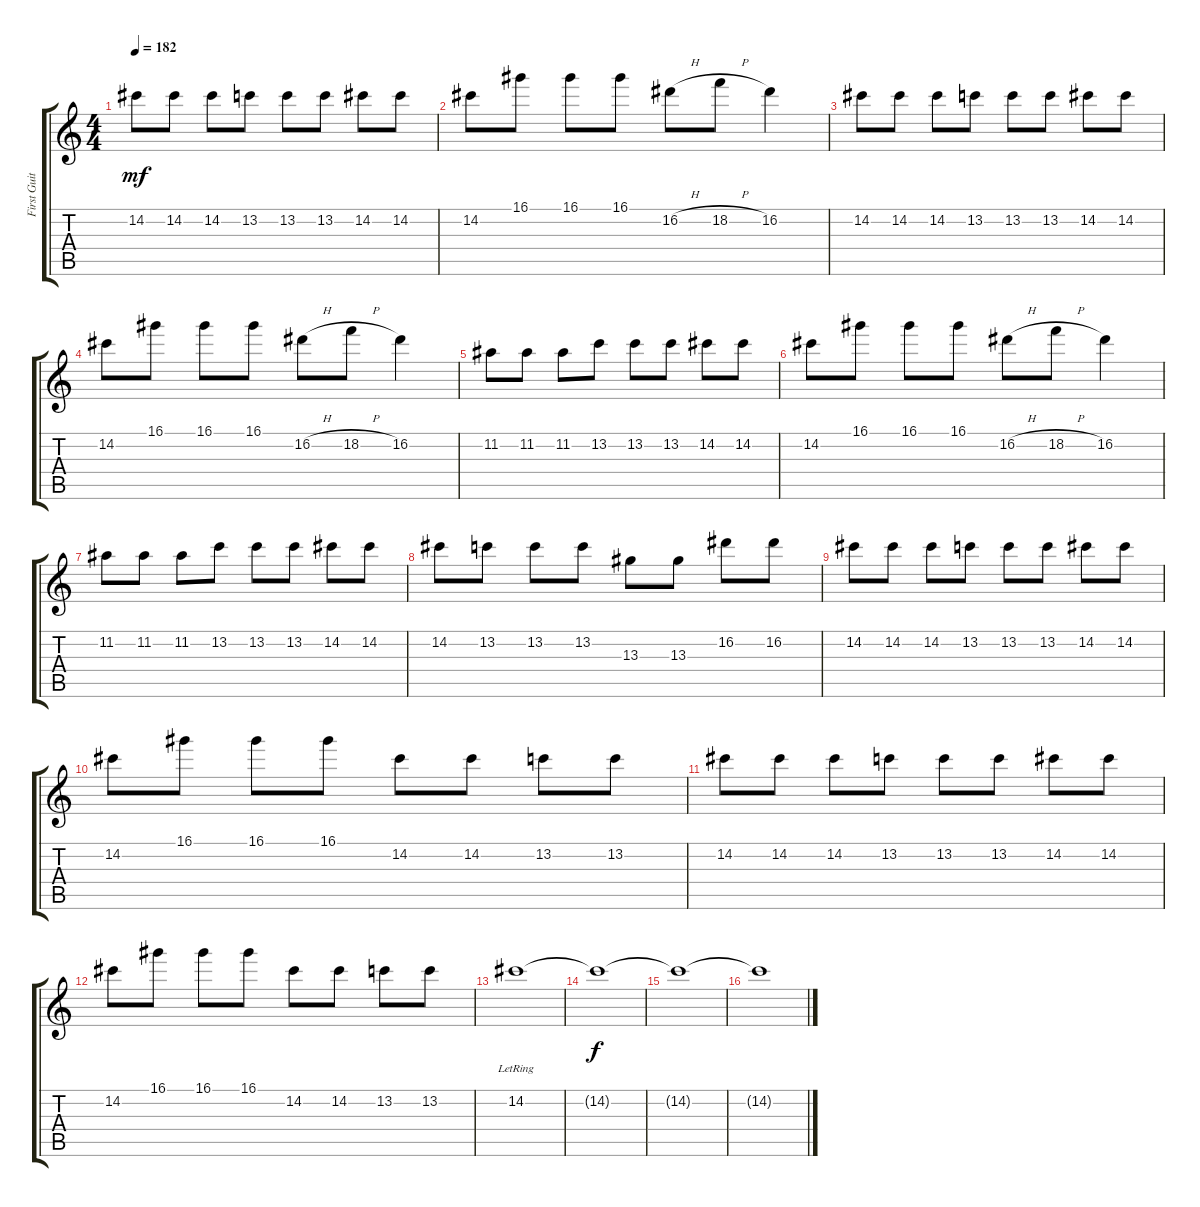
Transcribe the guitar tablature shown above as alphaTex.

\track ("First Guitar" "First Guit") {instrument overdrivenguitar}
\staff {score tabs}
\tuning (E4 B3 G3 D3 A2 E2) {hide}
\ts (4 4)
\tempo 182
\clef g2
\ks c
14.2.8{dy mf} 14.2.8 14.2.8 13.2.8 13.2.8 13.2.8 14.2.8 14.2.8 |
14.2.8 16.1.8 16.1.8 16.1.8 16.2{h}.8 18.2{h}.8 16.2.4 |
14.2.8 14.2.8 14.2.8 13.2.8 13.2.8 13.2.8 14.2.8 14.2.8 |
14.2.8 16.1.8 16.1.8 16.1.8 16.2{h}.8 18.2{h}.8 16.2.4 |
11.2.8 11.2.8 11.2.8 13.2.8 13.2.8 13.2.8 14.2.8 14.2.8 |
14.2.8 16.1.8 16.1.8 16.1.8 16.2{h}.8 18.2{h}.8 16.2.4 |
11.2.8 11.2.8 11.2.8 13.2.8 13.2.8 13.2.8 14.2.8 14.2.8 |
14.2.8 13.2.8 13.2.8 13.2.8 13.3.8 13.3.8 16.2.8 16.2.8 |
14.2.8 14.2.8 14.2.8 13.2.8 13.2.8 13.2.8 14.2.8 14.2.8 |
14.2.8 16.1.8 16.1.8 16.1.8 14.2.8 14.2.8 13.2.8 13.2.8 |
14.2.8 14.2.8 14.2.8 13.2.8 13.2.8 13.2.8 14.2.8 14.2.8 |
14.2.8 16.1.8 16.1.8 16.1.8 14.2.8 14.2.8 13.2.8 13.2.8 |
14.2{lr}.1 |
14.2{t}.1{dy f} |
14.2{t}.1 |
14.2{t}.1
